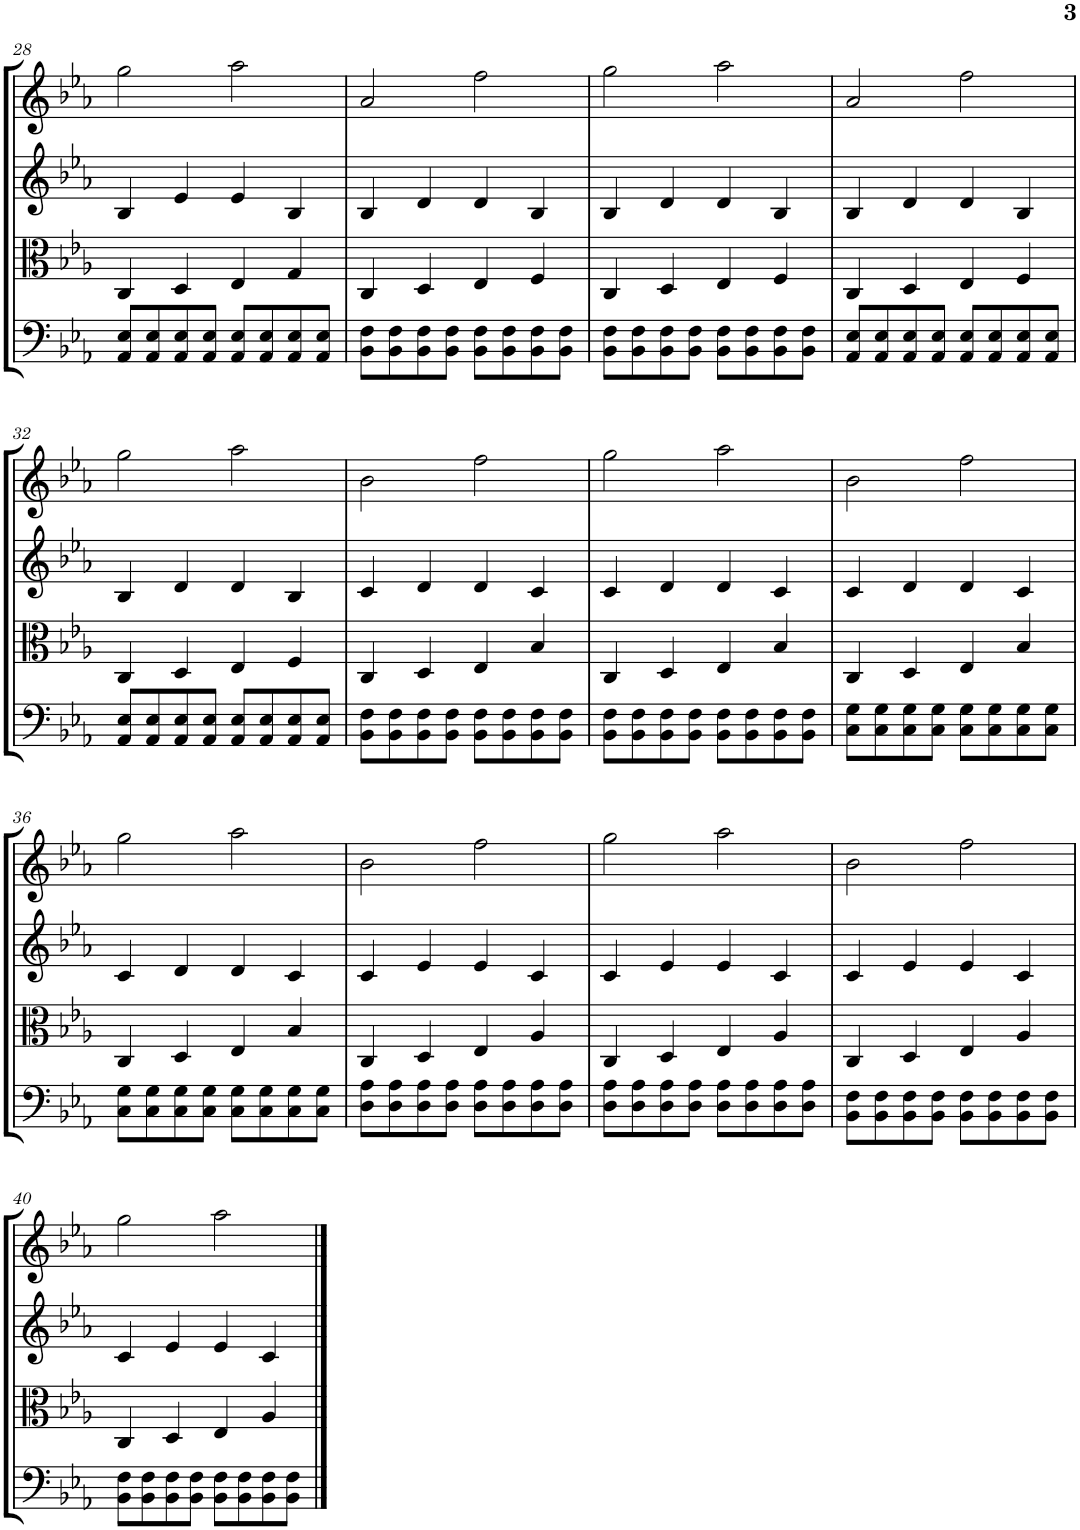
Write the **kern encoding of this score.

**kern	**kern	**kern	**kern
*part4	*part3	*part2	*part1
*staff4	*staff3	*staff2	*staff1
*I"Violoncello	*I"Viola	*I"Violin II	*I"Violin I
*I'Vc	*I'Vla	*I'Vln	*I'Vln
!!LO:PB:g=z
*clefF4	*clefC3	*clefG2	*clefG2
*k[b-e-a-]	*k[b-e-a-]	*k[b-e-a-]	*k[b-e-a-]
*M4/4	*M4/4	*M4/4	*M4/4
=28	=28	=28	=28
8AA-/ 8E-/L	4C/	4B-/	2gg\
8AA-/ 8E-/	.	.	.
8AA-/ 8E-/	4D/	4e-/	.
8AA-/ 8E-/J	.	.	.
8AA-/ 8E-/L	4E-/	4e-/	2aa-\
8AA-/ 8E-/	.	.	.
8AA-/ 8E-/	4G/	4B-/	.
8AA-/ 8E-/J	.	.	.
=29	=29	=29	=29
8BB-\ 8F\L	4C/	4B-/	2a-/
8BB-\ 8F\	.	.	.
8BB-\ 8F\	4D/	4d/	.
8BB-\ 8F\J	.	.	.
8BB-\ 8F\L	4E-/	4d/	2ff\
8BB-\ 8F\	.	.	.
8BB-\ 8F\	4F/	4B-/	.
8BB-\ 8F\J	.	.	.
=30	=30	=30	=30
8BB-\ 8F\L	4C/	4B-/	2gg\
8BB-\ 8F\	.	.	.
8BB-\ 8F\	4D/	4d/	.
8BB-\ 8F\J	.	.	.
8BB-\ 8F\L	4E-/	4d/	2aa-\
8BB-\ 8F\	.	.	.
8BB-\ 8F\	4F/	4B-/	.
8BB-\ 8F\J	.	.	.
=31	=31	=31	=31
8AA-/ 8E-/L	4C/	4B-/	2a-/
8AA-/ 8E-/	.	.	.
8AA-/ 8E-/	4D/	4d/	.
8AA-/ 8E-/J	.	.	.
8AA-/ 8E-/L	4E-/	4d/	2ff\
8AA-/ 8E-/	.	.	.
8AA-/ 8E-/	4F/	4B-/	.
8AA-/ 8E-/J	.	.	.
!!LO:LB:g=z
=32	=32	=32	=32
8AA-/ 8E-/L	4C/	4B-/	2gg\
8AA-/ 8E-/	.	.	.
8AA-/ 8E-/	4D/	4d/	.
8AA-/ 8E-/J	.	.	.
8AA-/ 8E-/L	4E-/	4d/	2aa-\
8AA-/ 8E-/	.	.	.
8AA-/ 8E-/	4F/	4B-/	.
8AA-/ 8E-/J	.	.	.
=33	=33	=33	=33
8BB-\ 8F\L	4C/	4c/	2b-\
8BB-\ 8F\	.	.	.
8BB-\ 8F\	4D/	4d/	.
8BB-\ 8F\J	.	.	.
8BB-\ 8F\L	4E-/	4d/	2ff\
8BB-\ 8F\	.	.	.
8BB-\ 8F\	4B-/	4c/	.
8BB-\ 8F\J	.	.	.
=34	=34	=34	=34
8BB-\ 8F\L	4C/	4c/	2gg\
8BB-\ 8F\	.	.	.
8BB-\ 8F\	4D/	4d/	.
8BB-\ 8F\J	.	.	.
8BB-\ 8F\L	4E-/	4d/	2aa-\
8BB-\ 8F\	.	.	.
8BB-\ 8F\	4B-/	4c/	.
8BB-\ 8F\J	.	.	.
=35	=35	=35	=35
8C\ 8G\L	4C/	4c/	2b-\
8C\ 8G\	.	.	.
8C\ 8G\	4D/	4d/	.
8C\ 8G\J	.	.	.
8C\ 8G\L	4E-/	4d/	2ff\
8C\ 8G\	.	.	.
8C\ 8G\	4B-/	4c/	.
8C\ 8G\J	.	.	.
!!LO:LB:g=z
=36	=36	=36	=36
8C\ 8G\L	4C/	4c/	2gg\
8C\ 8G\	.	.	.
8C\ 8G\	4D/	4d/	.
8C\ 8G\J	.	.	.
8C\ 8G\L	4E-/	4d/	2aa-\
8C\ 8G\	.	.	.
8C\ 8G\	4B-/	4c/	.
8C\ 8G\J	.	.	.
=37	=37	=37	=37
8D\ 8A-\L	4C/	4c/	2b-\
8D\ 8A-\	.	.	.
8D\ 8A-\	4D/	4e-/	.
8D\ 8A-\J	.	.	.
8D\ 8A-\L	4E-/	4e-/	2ff\
8D\ 8A-\	.	.	.
8D\ 8A-\	4A-/	4c/	.
8D\ 8A-\J	.	.	.
=38	=38	=38	=38
8D\ 8A-\L	4C/	4c/	2gg\
8D\ 8A-\	.	.	.
8D\ 8A-\	4D/	4e-/	.
8D\ 8A-\J	.	.	.
8D\ 8A-\L	4E-/	4e-/	2aa-\
8D\ 8A-\	.	.	.
8D\ 8A-\	4A-/	4c/	.
8D\ 8A-\J	.	.	.
=39	=39	=39	=39
8BB-\ 8F\L	4C/	4c/	2b-\
8BB-\ 8F\	.	.	.
8BB-\ 8F\	4D/	4e-/	.
8BB-\ 8F\J	.	.	.
8BB-\ 8F\L	4E-/	4e-/	2ff\
8BB-\ 8F\	.	.	.
8BB-\ 8F\	4A-/	4c/	.
8BB-\ 8F\J	.	.	.
!!LO:LB:g=z
=40	=40	=40	=40
8BB-\ 8F\L	4C/	4c/	2gg\
8BB-\ 8F\	.	.	.
8BB-\ 8F\	4D/	4e-/	.
8BB-\ 8F\J	.	.	.
8BB-\ 8F\L	4E-/	4e-/	2aa-\
8BB-\ 8F\	.	.	.
8BB-\ 8F\	4A-/	4c/	.
8BB-\ 8F\J	.	.	.
==	==	==	==
*-	*-	*-	*-
